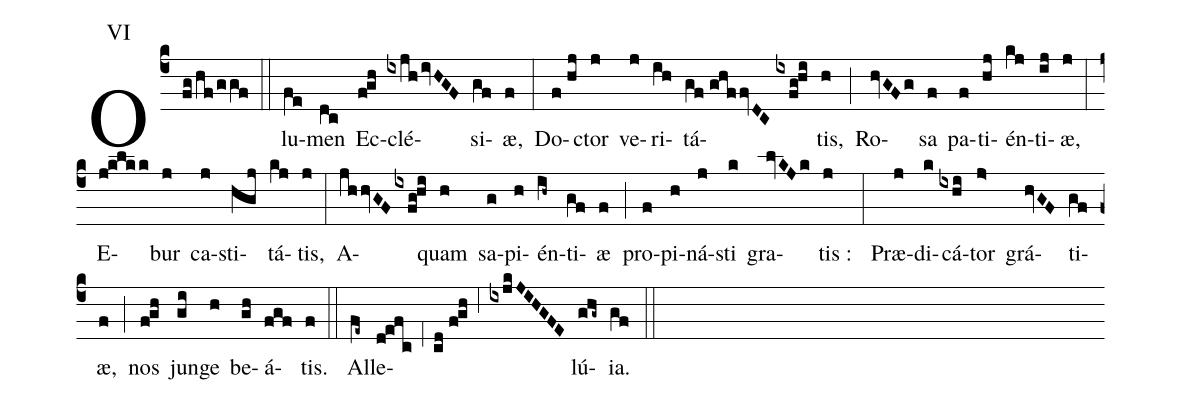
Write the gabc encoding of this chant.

annotation: VI;
%%
(c4)O(fg/hf/ggf) (::) lu(fe)men(dc) Ec(f!gh)clé(ixjh/ivHGF)si(gf)æ,(f) (:)
Do(f//hj)ctor(j) ve(j)ri(ih)tá(gf//ghf/fvDC//ixfg!hi)tis,(h) (;) Ro(hvGFg)sa(f) pa(f)ti(hj)én(kj)ti(ij)æ,(j) (:) E(j!klkk)bur(j) ca(j)sti(hgj)tá(kj)tis,(j) (:)
A(jhhvGFixfg!hi)quam(h) sa(g)pi(h)én(ih~)ti(gf)æ(f) (;) pro(f)pi(h)ná(j)sti(k) gra(lvKJk)tis : (j) (:)
Præ(j)di(k)cá(ixhi)tor(j>) grá(hvGF)ti(gf)æ,(f) (;) nos(f!gh) jun(gi)ge(h) be(gh)á(fgf)tis.(f) (::) Al(fe~)le(d!efc;2cd//f!gh;6ixjkJIHGFE)lú(ghg~)ia.(gf) (::)
